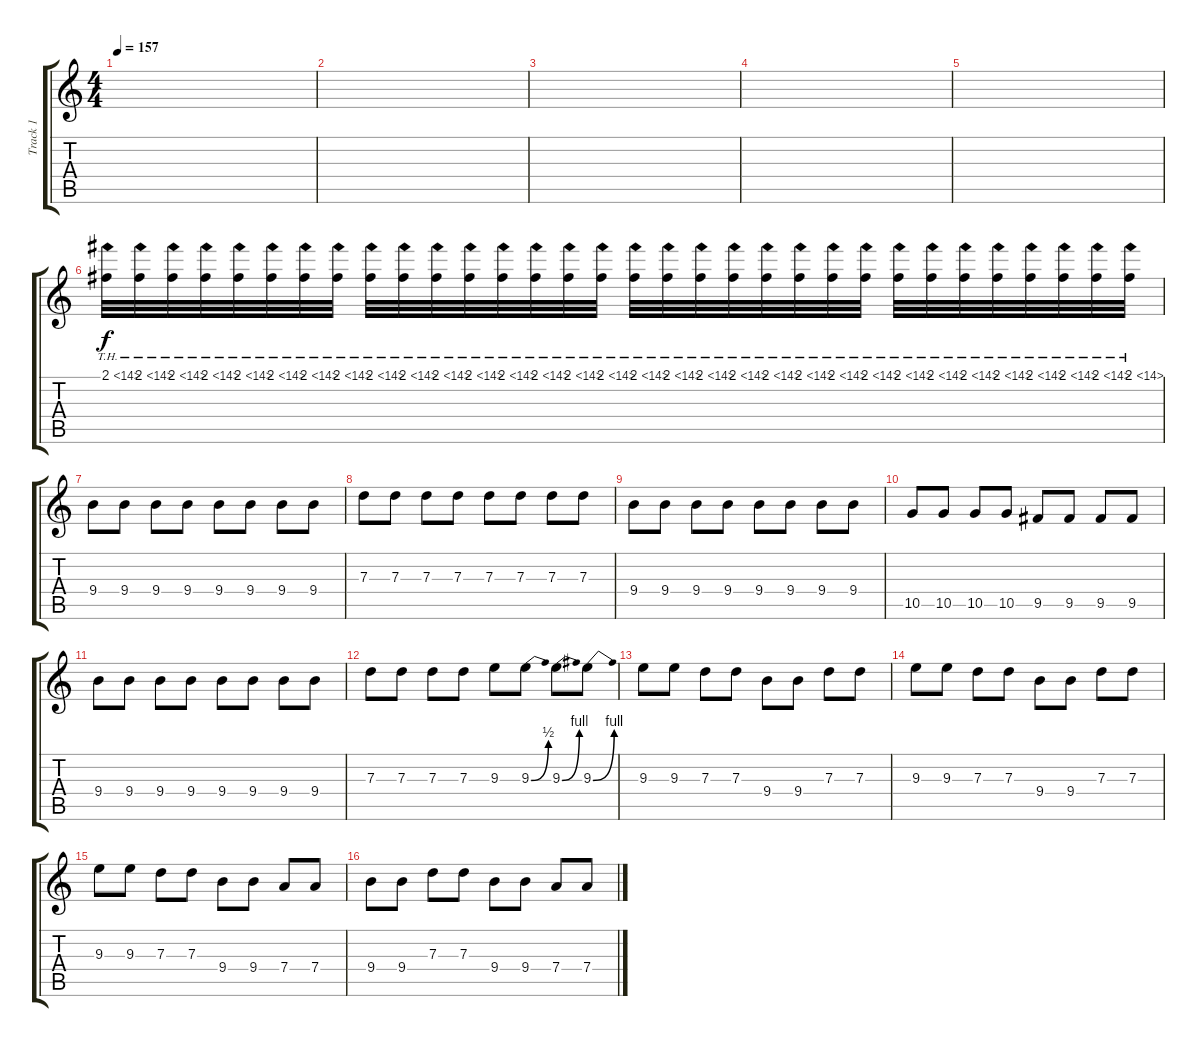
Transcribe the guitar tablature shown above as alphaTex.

\track ("Track 1" "Track 1") {instrument distortionguitar}
\staff {score tabs}
\tuning (E4 B3 G3 D3 A2 E2) {hide}
\ts (4 4)
\tempo 157
\clef g2
\ks c
|
|
|
|
|
2.1{th 12}.32 2.1{th 12}.32 2.1{th 12}.32 2.1{th 12}.32 2.1{th 12}.32 2.1{th 12}.32 2.1{th 12}.32 2.1{th 12}.32 2.1{th 12}.32 2.1{th 12}.32 2.1{th 12}.32 2.1{th 12}.32 2.1{th 12}.32 2.1{th 12}.32 2.1{th 12}.32 2.1{th 12}.32 2.1{th 12}.32 2.1{th 12}.32 2.1{th 12}.32 2.1{th 12}.32 2.1{th 12}.32 2.1{th 12}.32 2.1{th 12}.32 2.1{th 12}.32 2.1{th 12}.32 2.1{th 12}.32 2.1{th 12}.32 2.1{th 12}.32 2.1{th 12}.32 2.1{th 12}.32 2.1{th 12}.32 2.1{th 12}.32 |
9.4.8 9.4.8 9.4.8 9.4.8 9.4.8 9.4.8 9.4.8 9.4.8 |
7.3.8 7.3.8 7.3.8 7.3.8 7.3.8 7.3.8 7.3.8 7.3.8 |
9.4.8 9.4.8 9.4.8 9.4.8 9.4.8 9.4.8 9.4.8 9.4.8 |
10.5.8 10.5.8 10.5.8 10.5.8 9.5.8 9.5.8 9.5.8 9.5.8 |
9.4.8 9.4.8 9.4.8 9.4.8 9.4.8 9.4.8 9.4.8 9.4.8 |
7.3.8 7.3.8 7.3.8 7.3.8 9.3.8 9.3{be (bend 0 0 60 2)}.8 9.3{be (bend 0 0 60 4)}.8 9.3{be (bend 0 0 60 4)}.8 |
9.3.8 9.3.8 7.3.8 7.3.8 9.4.8 9.4.8 7.3.8 7.3.8 |
9.3.8 9.3.8 7.3.8 7.3.8 9.4.8 9.4.8 7.3.8 7.3.8 |
9.3.8 9.3.8 7.3.8 7.3.8 9.4.8 9.4.8 7.4.8 7.4.8 |
9.4.8 9.4.8 7.3.8 7.3.8 9.4.8 9.4.8 7.4.8 7.4.8
